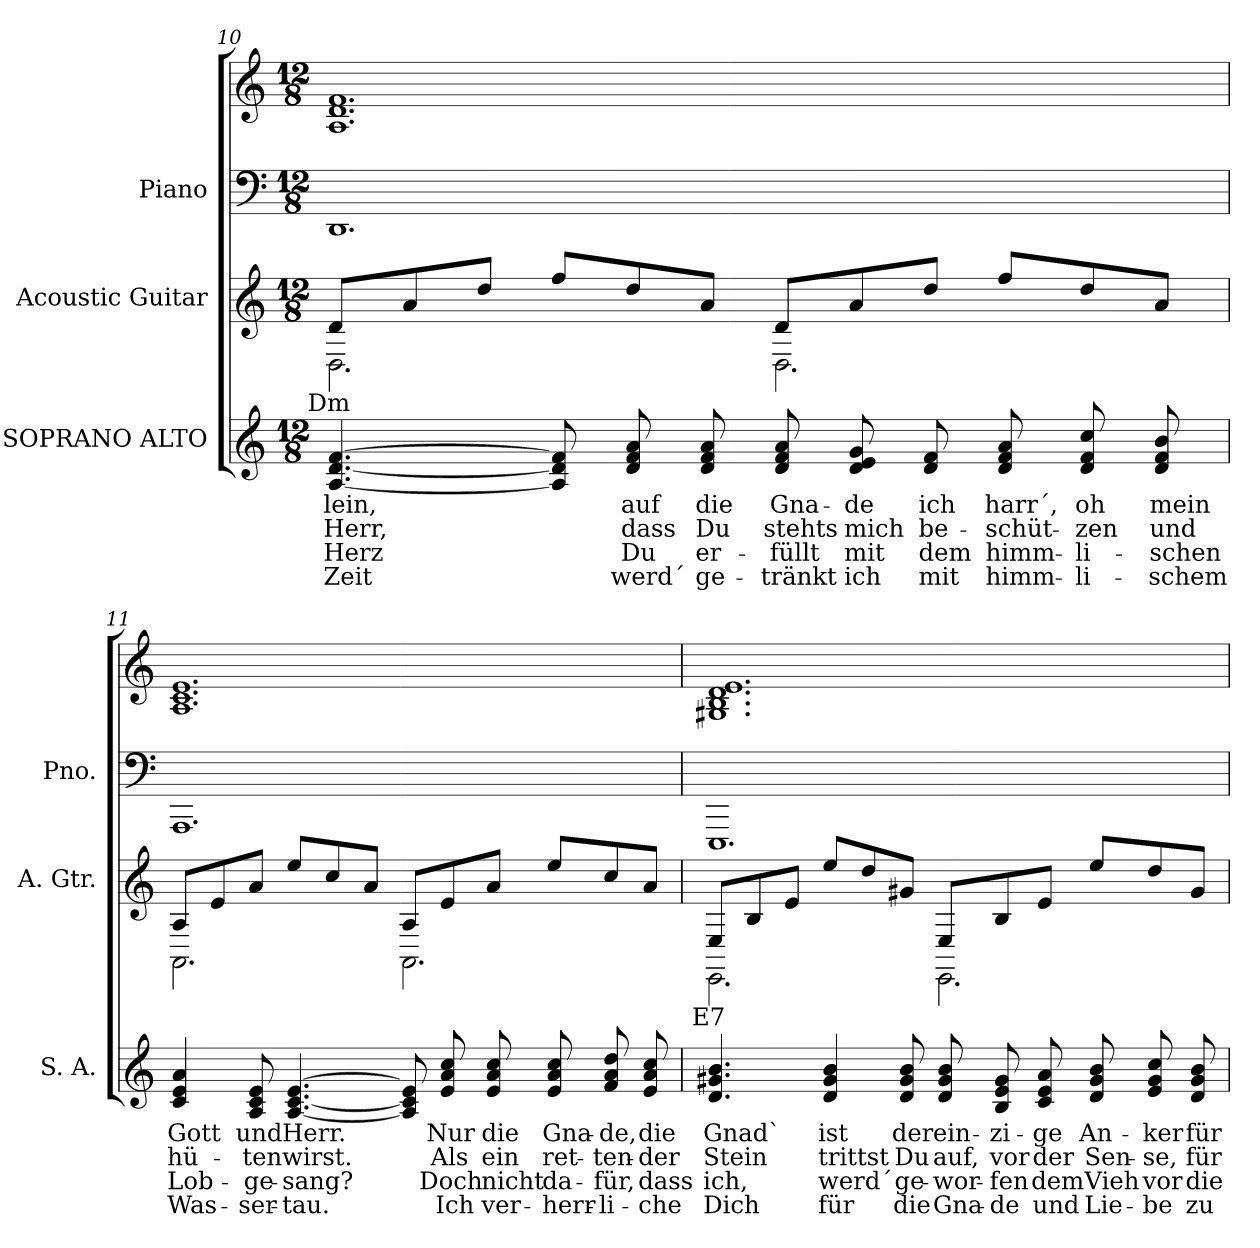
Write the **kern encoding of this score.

**kern	**text	**text	**text	**text	**kern	**kern	**kern
*part3	*part3	*part3	*part3	*part3	*part2	*part1	*part1
*staff4	*staff4	*staff4	*staff4	*staff4	*staff3	*staff2	*staff1
*I"SOPRANO ALTO	*	*	*	*	*I"Acoustic Guitar	*I"Piano	*
*I'S. A.	*	*	*	*	*I'A. Gtr.	*I'Pno.	*
*clefG2	*	*	*	*	*clefG2	*clefF4	*clefG2
*	*	*	*	*	*ITrd7c12	*	*
*k[]	*	*	*	*	*k[]	*k[]	*k[]
*C:	*	*	*	*	*C:	*C:	*C:
*M12/8	*	*	*	*	*M12/8	*M12/8	*M12/8
=10	=10	=10	=10	=10	=10	=10	=10
!LO:TX:a:cj:t=Dm	!	!	!	!	!	!	!
!	!LO:LY:b:color=#000000	!LO:LY:b:color=#000000	!LO:LY:b:color=#000000	!LO:LY:b:color=#000000	!	!	!
*	*	*	*	*	*^	*	*
[4.Ai/ [4.di [4.fi	-lein,	Herr,	Herz	Zeit	8Di/L	2.DDi\	1.DDi/	1.Ai/ 1.di 1.fi
.	.	.	.	.	8Ai/	.	.	.
.	.	.	.	.	8di/J	.	.	.
8Ai/] 8di] 8fi]	.	.	.	.	8fi/L	.	.	.
!	!LO:LY:b:color=#000000	!LO:LY:b:color=#000000	!LO:LY:b:color=#000000	!LO:LY:b:color=#000000	!	!	!	!
8di/ 8fi 8ai	auf	dass	Du	werd´	8di/	.	.	.
!	!LO:LY:b:color=#000000	!LO:LY:b:color=#000000	!LO:LY:b:color=#000000	!LO:LY:b:color=#000000	!	!	!	!
8di/ 8fi 8ai	die	Du	er-	ge-	8Ai/J	.	.	.
!	!LO:LY:b:color=#000000	!LO:LY:b:color=#000000	!LO:LY:b:color=#000000	!LO:LY:b:color=#000000	!	!	!	!
8di/ 8fi 8ai	Gna-	stehts	-füllt	-tränkt	8Di/L	2.DDi\	.	.
!	!LO:LY:b:color=#000000	!LO:LY:b:color=#000000	!LO:LY:b:color=#000000	!LO:LY:b:color=#000000	!	!	!	!
8di/ 8ei 8gi	-de	mich	mit	ich	8Ai/	.	.	.
!	!LO:LY:b:color=#000000	!LO:LY:b:color=#000000	!LO:LY:b:color=#000000	!LO:LY:b:color=#000000	!	!	!	!
8di/ 8fi	ich	be-	dem	mit	8di/J	.	.	.
!	!LO:LY:b:color=#000000	!LO:LY:b:color=#000000	!LO:LY:b:color=#000000	!LO:LY:b:color=#000000	!	!	!	!
8di/ 8fi 8ai	harr´,	-schüt-	himm-	himm-	8fi/L	.	.	.
!	!LO:LY:b:color=#000000	!LO:LY:b:color=#000000	!LO:LY:b:color=#000000	!LO:LY:b:color=#000000	!	!	!	!
8di/ 8fi 8cci	oh	-zen	-li-	-li-	8di/	.	.	.
!	!LO:LY:b:color=#000000	!LO:LY:b:color=#000000	!LO:LY:b:color=#000000	!LO:LY:b:color=#000000	!	!	!	!
8di/ 8fi 8biL	mein	und	-schen	-schem	8Ai/J	.	.	.
!!LO:LB:g=z
=11	=11	=11	=11	=11	=11	=11	=11	=11
!LO:TX:a:cj:t=Am	!	!	!	!	!	!	!	!
!	!LO:LY:b:color=#000000	!LO:LY:b:color=#000000	!LO:LY:b:color=#000000	!LO:LY:b:color=#000000	!	!	!	!
*^	*	*	*	*	*	*	*	*
4ci/ 4ei 4ai	2..ryy	Gott	hü-	Lob-	Was-	8AAi/L	2.AAAi\	1.AAAi/	1.Ai/ 1.ci 1.ei
.	.	.	.	.	.	8Ei/	.	.	.
!	!	!LO:LY:b:color=#000000	!LO:LY:b:color=#000000	!LO:LY:b:color=#000000	!LO:LY:b:color=#000000	!	!	!	!
8Ai/ 8ci 8ei	.	und	-ten	-ge-	-ser-	8Ai/J	.	.	.
!	!	!LO:LY:b:color=#000000	!LO:LY:b:color=#000000	!LO:LY:b:color=#000000	!LO:LY:b:color=#000000	!	!	!	!
[4.Ai/ [4.ci [4.ei	.	Herr.	wirst.	-sang?	-tau.	8ei/L	.	.	.
.	.	.	.	.	.	8ci/	.	.	.
.	.	.	.	.	.	8Ai/J	.	.	.
8Ai/] 8ci] 8ei]	.	.	.	.	.	8AAi/L	2.AAAi\	.	.
!	!	!LO:LY:b:color=#000000	!LO:LY:b:color=#000000	!LO:LY:b:color=#000000	!LO:LY:b:color=#000000	!	!	!	!
8ei/ 8ai 8cci	8ryy	Nur	Als	Doch	Ich	8Ei/	.	.	.
!	!	!LO:LY:b:color=#000000	!LO:LY:b:color=#000000	!LO:LY:b:color=#000000	!LO:LY:b:color=#000000	!	!	!	!
8ei/ 8ai 8cciL	8ryy	die	ein	nicht	ver-	8Ai/J	.	.	.
!	!	!LO:LY:b:color=#000000	!LO:LY:b:color=#000000	!LO:LY:b:color=#000000	!LO:LY:b:color=#000000	!	!	!	!
8ei/ 8ai 8cci	4.ryy	Gna-	ret-	da-	-herr-	8ei/L	.	.	.
!	!	!LO:LY:b:color=#000000	!LO:LY:b:color=#000000	!LO:LY:b:color=#000000	!LO:LY:b:color=#000000	!	!	!	!
8fi/ 8ai 8ddi	.	-de,	-ten-	-für,	-li-	8ci/	.	.	.
!	!	!LO:LY:b:color=#000000	!LO:LY:b:color=#000000	!LO:LY:b:color=#000000	!LO:LY:b:color=#000000	!	!	!	!
8ei/ 8ai 8cciL	.	die	-der	dass	-che	8Ai/J	.	.	.
*v	*v	*	*	*	*	*	*	*	*
=12	=12	=12	=12	=12	=12	=12	=12	=12
!LO:TX:a:cj:t=E7	!	!	!	!	!	!	!	!
!	!LO:LY:b:color=#000000	!LO:LY:b:color=#000000	!LO:LY:b:color=#000000	!LO:LY:b:color=#000000	!	!	!	!
4.di/ 4.g#Xi 4.bi	Gnad`	Stein	ich,	Dich	8EEi/L	2.EEEi\	1.EEEi/	1.G#Xi/ 1.Bi 1.di 1.ei
.	.	.	.	.	8BBi/	.	.	.
.	.	.	.	.	8Ei/J	.	.	.
!	!LO:LY:b:color=#000000	!LO:LY:b:color=#000000	!LO:LY:b:color=#000000	!LO:LY:b:color=#000000	!	!	!	!
4di/ 4g#i 4bi	ist	trittst	werd´	für	8ei/L	.	.	.
.	.	.	.	.	8di/	.	.	.
!	!LO:LY:b:color=#000000	!LO:LY:b:color=#000000	!LO:LY:b:color=#000000	!LO:LY:b:color=#000000	!	!	!	!
8di/ 8g#i 8bi	der	Du	ge-	die	8G#Xi/J	.	.	.
!	!LO:LY:b:color=#000000	!LO:LY:b:color=#000000	!LO:LY:b:color=#000000	!LO:LY:b:color=#000000	!	!	!	!
8di/ 8g#i 8bi	ein-	auf,	-wor-	Gna-	8EEi/L	2.EEEi\	.	.
!	!LO:LY:b:color=#000000	!LO:LY:b:color=#000000	!LO:LY:b:color=#000000	!LO:LY:b:color=#000000	!	!	!	!
8Bi/ 8ei 8g#i	-zi-	vor	-fen	-de	8BBi/	.	.	.
!	!LO:LY:b:color=#000000	!LO:LY:b:color=#000000	!LO:LY:b:color=#000000	!LO:LY:b:color=#000000	!	!	!	!
8ci/ 8ei 8ai	-ge	der	dem	und	8Ei/J	.	.	.
!	!LO:LY:b:color=#000000	!LO:LY:b:color=#000000	!LO:LY:b:color=#000000	!LO:LY:b:color=#000000	!	!	!	!
8di/ 8g#i 8bi	An-	Sen-	Vieh	Lie-	8ei/L	.	.	.
!	!LO:LY:b:color=#000000	!LO:LY:b:color=#000000	!LO:LY:b:color=#000000	!LO:LY:b:color=#000000	!	!	!	!
8ei/ 8g#i 8cci	-ker	-se,	vor	-be	8di/	.	.	.
!	!LO:LY:b:color=#000000	!LO:LY:b:color=#000000	!LO:LY:b:color=#000000	!LO:LY:b:color=#000000	!	!	!	!
8di/ 8g#i 8biL	für	für	die	zu	8G#i/J	.	.	.
*	*	*	*	*	*v	*v	*	*
=	=	=	=	=	=	=	=
*-	*-	*-	*-	*-	*-	*-	*-
